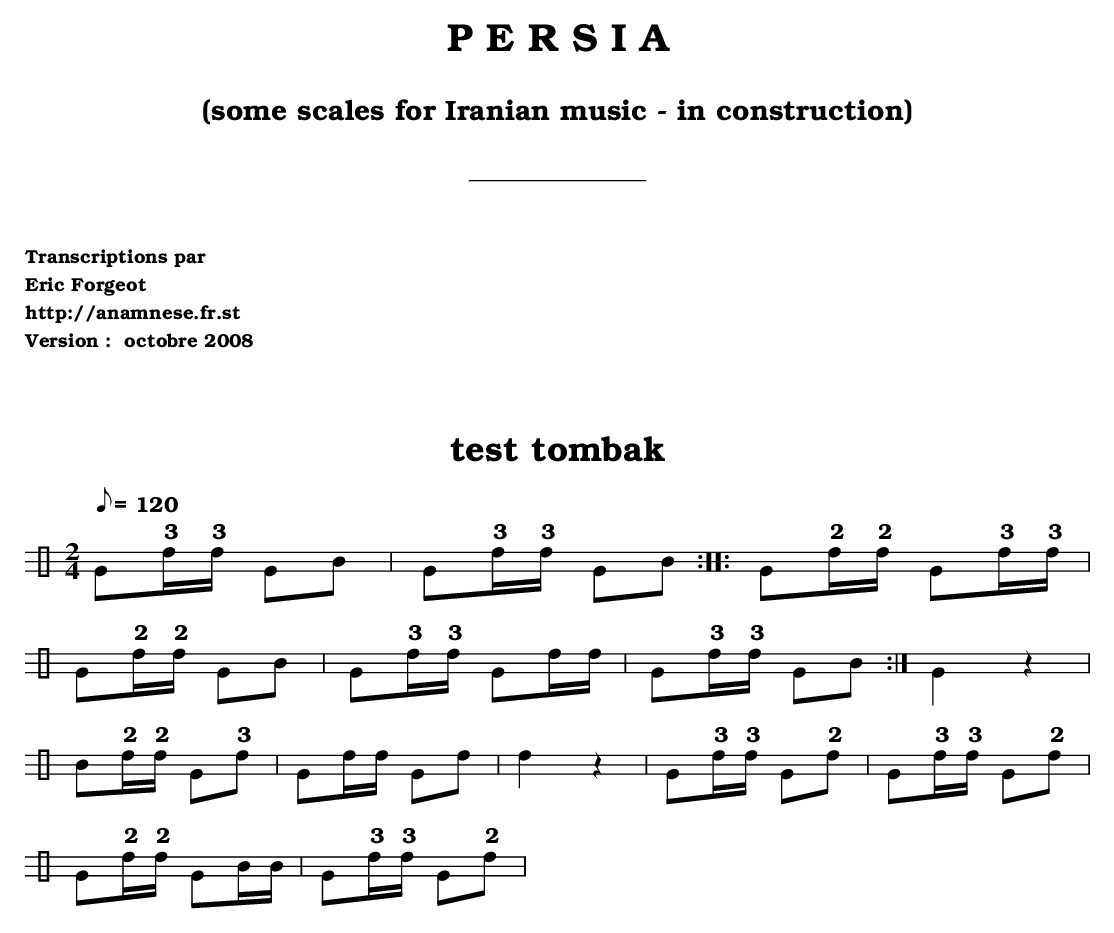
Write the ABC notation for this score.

X:1
T:test tombak
M:2/4
L:1/8
Q:1/8=120
K:perc
U:s=+head-strum+
V:1 stafflines=3 stem=down
G"3"sd/"3"sd/ G!u!B | G"3"sd/"3"sd/ G!u1!B  :| |: G"2"sd/"2"sd/ G"3"sd/"3"sd/ |
G"2"sd/"2"sd/ G!u!B | G"3"sd/"3"sd/ Gsd/sd/    | G"3"sd/"3"sd/ G!u1!B :| G2 z2 |
B"2"sd/"2"sd/ G"3"sd | Gsd/sd/ Gsd | !n2!d2 z2 | G"3"sd/"3"sd/ G"2"sd | G"3"sd/"3"sd/ G"2"sd |
G"2"sd/"2"sd/ G!u1!B/!u1!B/ | G"3"sd/"3"sd/ G"2"sd |
